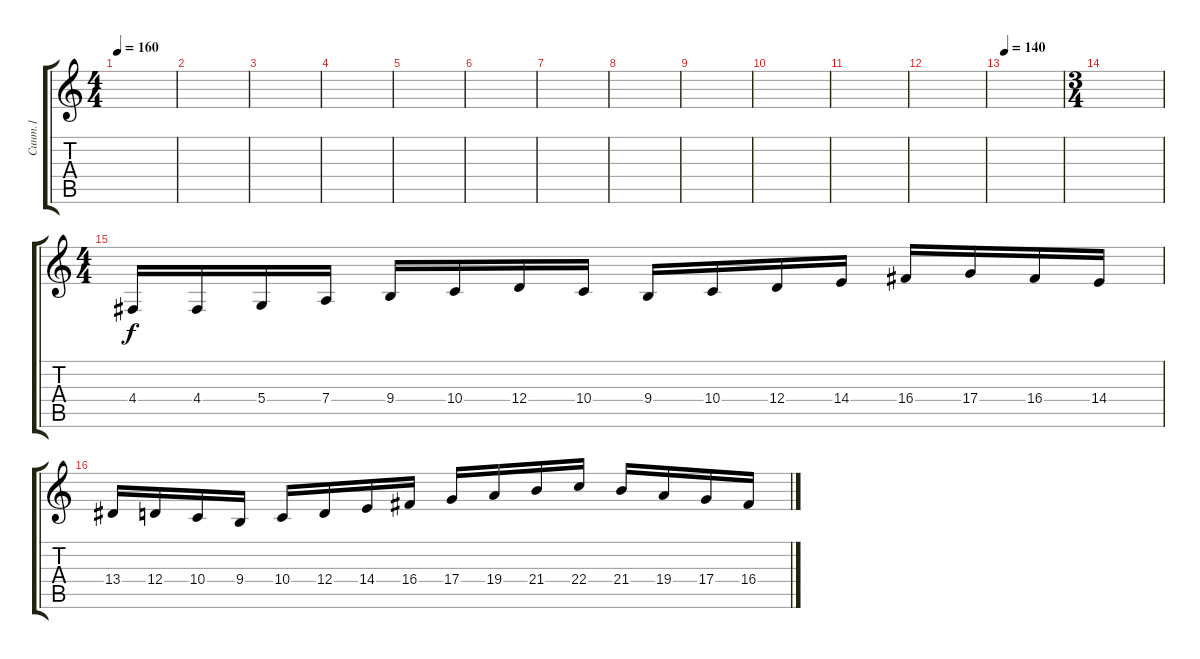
\track ("Синт.1" "Синт.1") {instrument tubularbells}
\staff {score tabs}
\tuning (E4 B3 G3 D3 A2 E2) {hide}
\ts (4 4)
\tempo 160
\clef g2
\ks c
|
|
|
|
|
|
|
|
|
|
|
|
\tempo 140
|
\ts (3 4)
|
\ts (4 4)
4.4.16{volume 9 balance 8 instrument churchorgan} 4.4.16 5.4.16 7.4.16 9.4.16 10.4.16 12.4.16 10.4.16 9.4.16 10.4.16 12.4.16 14.4.16 16.4.16 17.4.16 16.4.16 14.4.16 |
13.4.16 12.4.16 10.4.16 9.4.16 10.4.16 12.4.16 14.4.16 16.4.16 17.4.16 19.4.16 21.4.16 22.4.16 21.4.16 19.4.16 17.4.16 16.4.16
